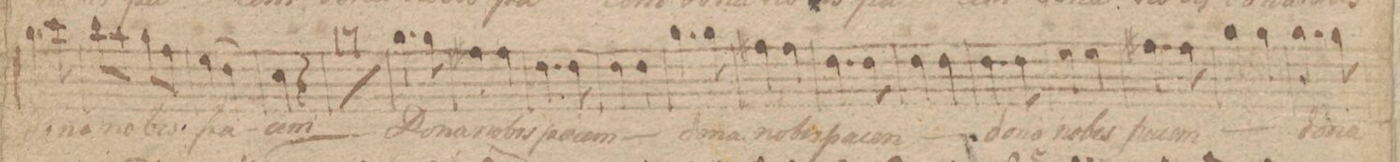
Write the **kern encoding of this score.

**kern	**text
*I"Alto	*
*clefC3	*
*k[f#c#]	*
*M2/4	*
4.a\	do-
8dd\	-na
=30	=30
8cc#\L	no-
8b\J	.
8a\L	-bis
8g\J	.
=31	=31
(4f#\	pa-
4e\)	.
=32	=32
4d\	-cem
4r	.
=33	=33
2r	.
=34	=34
2r	.
=35	=35
2r	.
=36	=36
2r	.
=37	=37
2r	.
=38	=38
2r	.
=39	=39
2r	.
=40	=40
2r	.
=41	=41
2r	.
=42	=42
2r	.
=43	=43
2r	.
=44	=44
2r	.
=45	=45
2r	.
=46	=46
2r	.
=47	=47
2r	.
=48	=48
2r	.
=49	=49
2r	.
=50	=50
4.a\	Do-
8a\	-na
=51	=51
4g#X\	no-
4g#\	-bis
=52	=52
4.e\	pa-
8e\	-cem
=53	=53
4e\	{pa-
4e\	-cem}
=54	=54
4.a\	do-
8a\	-na
=55	=55
4g#X\	no-
4g#\	-bis
=56	=56
4.e\	pa-
8e\	-cem
=57	=57
4e\	{pa-
4e\	-cem}
=58	=58
4.e\	do-
8e\	-na
=59	=59
4f#\	no-
4f#\	-bis
=60	=60
4.g#X\	pa-
8g#\	-cem
=61	=61
4a\	{pa-
4a\	-cem}
=62	=62
4.a\	do-
8a\	-na
=63	=63
*-	*-
